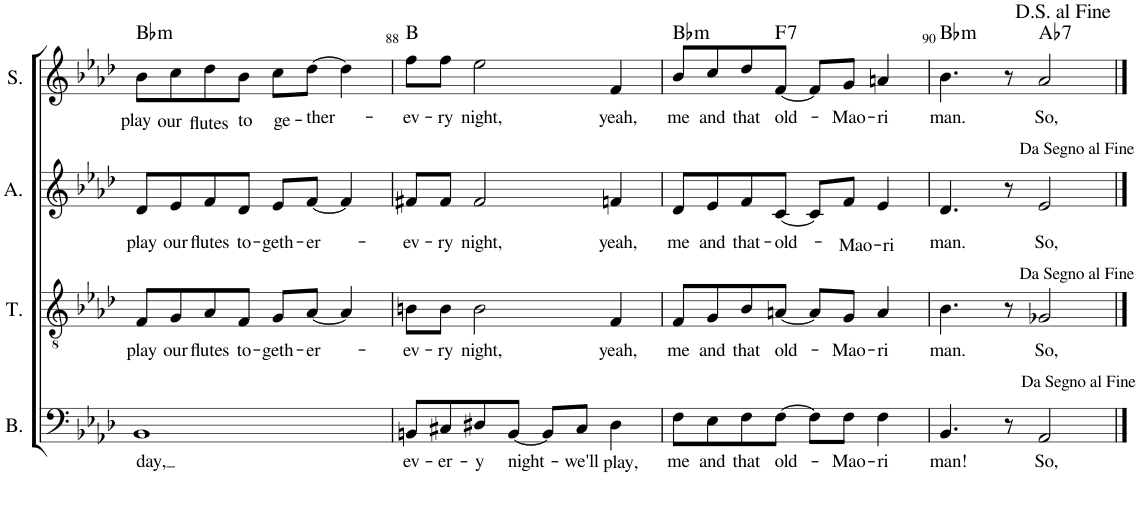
**kern	**text	**kern	**text	**kern	**text	**kern	**text	**text	**harte
*part4	*part4	*part3	*part3	*part2	*part2	*part1	*part1	*part1	*part1
*staff4	*staff4	*staff3	*staff3	*staff2	*staff2	*staff1	*staff1	*staff1	*
*I"Bass	*	*I"Tenor	*	*I"Alto	*	*I"Soprano	*	*	*
*I'B.	*	*I'T.	*	*I'A.	*	*I'S.	*	*	*
!!LO:PB:g=z
*clefF4	*	*clefGv2	*	*clefG2	*	*clefG2	*	*	*
*Trd7c12	*	*	*	*	*	*	*	*	*
*k[b-e-a-d-]	*	*k[b-e-a-d-]	*	*k[b-e-a-d-]	*	*k[b-e-a-d-]	*	*	*
*M4/4	*	*M4/4	*	*M4/4	*	*M4/4	*	*	*
=87	=87	=87	=87	=87	=87	=87	=87	=87	=87
!	!LO:LY:b	!	!LO:LY:b	!	!LO:LY:b	!	!	!LO:LY:b	!LO:H:kt=m
1BB-	day,	8F/L	play	8d-/L	play	8b-\L	.	play	Bb:min
!	!	!	!LO:LY:b	!	!LO:LY:b	!	!LO:LY:b	!	!
.	.	8G/	our	8e-/	our	8cc\	our	.	.
!	!	!	!LO:LY:b	!	!LO:LY:b	!	!LO:LY:b	!	!
.	.	8A-/	flutes	8f/	flutes	8dd-\	flutes	.	.
!	!	!	!LO:LY:b	!	!LO:LY:b	!	!	!LO:LY:b	!
.	.	8F/J	to-	8d-/J	to-	8b-\J	.	to-	.
!	!	!	!LO:LY:b	!	!LO:LY:b	!	!LO:LY:b	!	!
.	.	8G/L	-geth-	8e-/L	-geth-	8cc\L	-ge-	.	.
!	!	!	!LO:LY:b	!	!LO:LY:b	!	!LO:LY:b	!	!
.	.	[8A-/J	-er-	[8f/J	-er-	[8dd-\J	-ther-	.	.
.	.	4A-/]	.	4f/]	.	4dd-\]	.	.	.
=88	=88	=88	=88	=88	=88	=88	=88	=88	=88
!	!LO:LY:b	!	!LO:LY:b	!	!LO:LY:b	!	!LO:LY:b	!	!
8BBn/L	ev-	8Bn\L	-ev-	8f#X/L	-ev-	8ff\L	-ev-	.	B:maj
!	!LO:LY:b	!	!LO:LY:b	!	!LO:LY:b	!	!LO:LY:b	!	!
8C#X/	-er-	8B\J	-ry	8f#/J	-ry	8ff\J	-ry	.	.
!	!LO:LY:b	!	!LO:LY:b	!	!LO:LY:b	!	!LO:LY:b	!	!
8D#X/	-y	2B\	night,	2f#/	night,	2ee-\	night,	.	.
!	!LO:LY:b	!	!	!	!	!	!	!	!
[8BB/J	night-	.	.	.	.	.	.	.	.
8BB/L]	.	.	.	.	.	.	.	.	.
!	!LO:LY:b	!	!	!	!	!	!	!	!
8C#/J	-we'll	.	.	.	.	.	.	.	.
!	!LO:LY:b	!	!LO:LY:b	!	!LO:LY:b	!	!LO:LY:b	!	!
4D#\	play,	4F/	yeah,	4fn/	yeah,	4f/	yeah,	.	.
=89	=89	=89	=89	=89	=89	=89	=89	=89	=89
!	!LO:LY:b	!	!LO:LY:b	!	!LO:LY:b	!	!LO:LY:b	!	!LO:H:kt=m
8F\L	me	8F/L	me	8d-/L	me	8b-/L	me	.	Bb:min
!	!LO:LY:b	!	!LO:LY:b	!	!LO:LY:b	!	!LO:LY:b	!	!
8E-\	and	8G/	and	8e-/	and	8cc/	and	.	.
!	!LO:LY:b	!	!LO:LY:b	!	!LO:LY:b	!	!LO:LY:b	!	!
8F\	that	8B-/	that	8f/	that-	8dd-/	that	.	.
!	!LO:LY:b	!	!LO:LY:b	!	!LO:LY:b	!	!LO:LY:b	!	!LO:H:kt=7
[8F\J	old-	[8An/J	old-	[8c/J	old-	[8f/J	old-	.	F:7
8F\L]	.	8A/L]	.	8c/L]	.	8f/L]	.	.	.
!	!LO:LY:b	!	!LO:LY:b	!	!LO:LY:b	!	!LO:LY:b	!	!
8F\J	-Mao-	8G/J	-Mao-	8f/J	-Mao-	8g/J	-Mao-	.	.
!	!LO:LY:b	!	!LO:LY:b	!	!LO:LY:b	!	!LO:LY:b	!	!
4F\	-ri	4A/	-ri	4e-/	-ri	4an/	-ri	.	.
=90	=90	=90	=90	=90	=90	=90	=90	=90	=90
!	!LO:LY:b	!	!LO:LY:b	!	!LO:LY:b	!	!LO:LY:b	!	!LO:H:kt=m
4.BB-/	man!	4.B-\	man.	4.d-/	man.	4.b-\	man.	.	Bb:min
8r	.	8r	.	8r	.	8r	.	.	.
!	!	!	!	!LO:TX:a:t=Da Segno al Fine	!	!	!	!	!
!	!	!LO:TX:a:t=Da Segno al Fine	!	!	!	!	!	!	!
!LO:TX:a:t=Da Segno al Fine	!	!	!	!	!	!	!	!	!
!	!LO:LY:b	!	!LO:LY:b	!	!LO:LY:b	!	!LO:LY:b	!	!LO:H:kt=7
2AA-/	So,	2G-X/	So,	2e-/	So,	2a-/	So,	.	Ab:7
==	==	==	==	==	==	==	==	==	==
*-	*-	*-	*-	*-	*-	*-	*-	*-	*-
